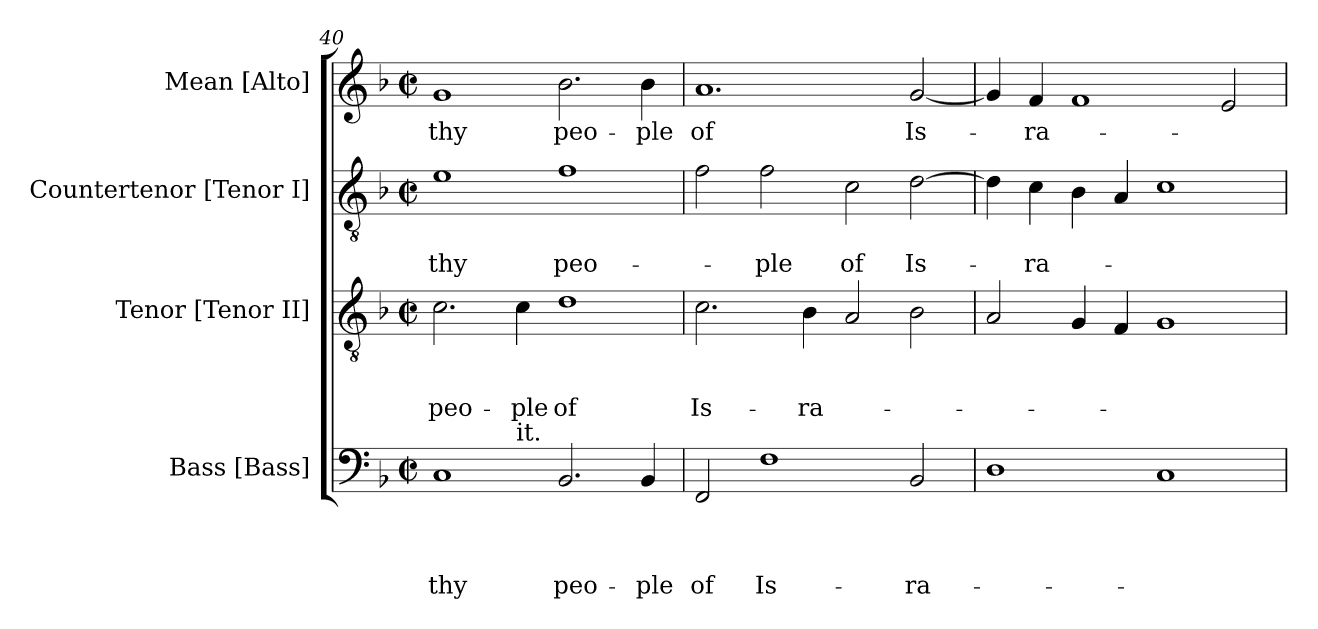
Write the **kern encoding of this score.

**kern	**text	**text	**text	**text	**kern	**text	**text	**text	**kern	**text	**text	**kern	**text
*part4	*part4	*part4	*part4	*part4	*part3	*part3	*part3	*part3	*part2	*part2	*part2	*part1	*part1
*staff4	*staff4	*staff4	*staff4	*staff4	*staff3	*staff3	*staff3	*staff3	*staff2	*staff2	*staff2	*staff1	*staff1
*I"Bass [Bass]	*	*	*	*	*I"Tenor [Tenor II]	*	*	*	*I"Countertenor [Tenor I]	*	*	*I"Mean [Alto]	*
*clefF4	*	*	*	*	*clefGv2	*	*	*	*clefGv2	*	*	*clefG2	*
*k[b-]	*	*	*	*	*k[b-]	*	*	*	*k[b-]	*	*	*k[b-]	*
*F:	*	*	*	*	*F:	*	*	*	*F:	*	*	*F:	*
*M2/2	*	*	*	*	*M2/2	*	*	*	*M2/2	*	*	*M2/2	*
*met(c|)	*	*	*	*	*met(c|)	*	*	*	*met(c|)	*	*	*met(c|)	*
=40	=40	=40	=40	=40	=40	=40	=40	=40	=40	=40	=40	=40	=40
!	!	!	!	!LO:LY:b	!	!	!	!LO:LY:b	!	!	!LO:LY:b	!	!LO:LY:b
*^	*	*	*	*	*	*	*	*	*	*	*	*	*
1C	2.ryy	.	.	.	thy	2.c\	.	.	peo-	1e	.	thy	1g	thy
!	!LO:TX:a:t=it.	!	!	!	!	!	!	!	!	!	!	!	!	!
!	!	!	!	!	!	!	!	!	!LO:LY:b	!	!	!	!	!
.	1ryy	.	.	.	.	4c\	.	.	-ple	.	.	.	.	.
!	!	!	!	!	!LO:LY:b	!	!	!	!LO:LY:b	!	!	!LO:LY:b	!	!LO:LY:b
2.BB-/	.	.	.	.	peo-	1d	.	.	of	1f	.	peo-	2.b-\	peo-
!	!	!	!	!	!LO:LY:b	!	!	!	!	!	!	!	!	!LO:LY:b
4BB-/	4ryy	.	.	.	-ple	.	.	.	.	.	.	.	4b-\	-ple
!!LO:LB:g=z
=41	=41	=41	=41	=41	=41	=41	=41	=41	=41	=41	=41	=41	=41	=41
!	!	!	!	!	!LO:LY:b	!	!	!	!LO:LY:b	!	!	!	!	!LO:LY:b
*v	*v	*	*	*	*	*	*	*	*	*	*	*	*	*
2FF/	.	.	.	of	2.c\	.	.	Is-	2f\	.	.	1.a	of
!	!	!	!	!LO:LY:b	!	!	!	!	!	!	!LO:LY:b	!	!
1F	.	.	.	Is-	.	.	.	.	2f\	.	-ple	.	.
!	!	!	!	!	!	!	!	!LO:LY:b	!	!	!	!	!
.	.	.	.	.	4B-\	.	.	-ra-	.	.	.	.	.
!	!	!	!	!	!	!	!	!	!	!	!LO:LY:b	!	!
.	.	.	.	.	2A/	.	.	.	2c\	.	of	.	.
!	!	!	!	!LO:LY:b	!	!	!	!	!	!	!LO:LY:b	!	!LO:LY:b
2BB-/	.	.	.	-ra-	2B-\	.	.	.	[>2d\	.	Is-	[<2g/	Is-
=42	=42	=42	=42	=42	=42	=42	=42	=42	=42	=42	=42	=42	=42
1D	.	.	.	.	2A/	.	.	.	4d\]	.	.	4g/]	.
!	!	!	!	!	!	!	!	!	!	!	!LO:LY:b	!	!LO:LY:b
.	.	.	.	.	.	.	.	.	4c\	.	-ra-	4f/	-ra-
.	.	.	.	.	4G/	.	.	.	4B-\	.	.	1f	.
.	.	.	.	.	4F/	.	.	.	4A/	.	.	.	.
1C	.	.	.	.	1G	.	.	.	1c	.	.	.	.
.	.	.	.	.	.	.	.	.	.	.	.	2e/	.
=	=	=	=	=	=	=	=	=	=	=	=	=	=
*-	*-	*-	*-	*-	*-	*-	*-	*-	*-	*-	*-	*-	*-
